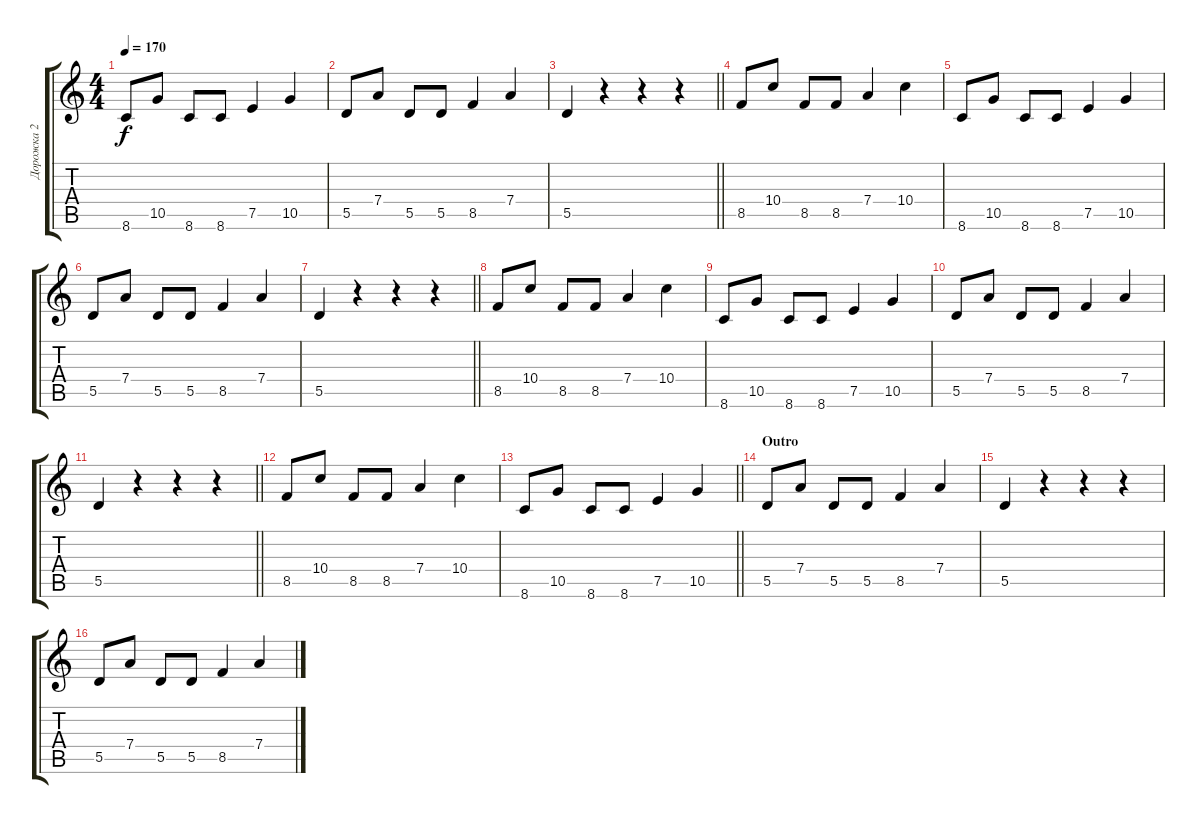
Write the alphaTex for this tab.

\track ("Дорожка 2" "Дорожка 2") {instrument acousticguitarsteel}
\staff {score tabs}
\tuning (E4 B3 G3 D3 A2 E2) {hide}
\ts (4 4)
\tempo 170
\clef g2
\ks c
8.6.8{dy f} 10.5.8 8.6.8 8.6.8 7.5.4 10.5.4 |
5.5.8 7.4.8 5.5.8 5.5.8 8.5.4 7.4.4 |
\barLineRight lightlight
5.5.4 r.4 r.4 r.4 |
8.5.8 10.4.8 8.5.8 8.5.8 7.4.4 10.4.4 |
8.6.8 10.5.8 8.6.8 8.6.8 7.5.4 10.5.4 |
5.5.8 7.4.8 5.5.8 5.5.8 8.5.4 7.4.4 |
\barLineRight lightlight
5.5.4 r.4 r.4 r.4 |
8.5.8 10.4.8 8.5.8 8.5.8 7.4.4 10.4.4 |
8.6.8 10.5.8 8.6.8 8.6.8 7.5.4 10.5.4 |
5.5.8 7.4.8 5.5.8 5.5.8 8.5.4 7.4.4 |
\barLineRight lightlight
5.5.4 r.4 r.4 r.4 |
8.5.8 10.4.8 8.5.8 8.5.8 7.4.4 10.4.4 |
\barLineRight lightlight
8.6.8 10.5.8 8.6.8 8.6.8 7.5.4 10.5.4 |
\section ("" "Outro")
5.5.8 7.4.8 5.5.8 5.5.8 8.5.4 7.4.4 |
5.5.4 r.4 r.4 r.4 |
5.5.8 7.4.8 5.5.8 5.5.8 8.5.4 7.4.4
